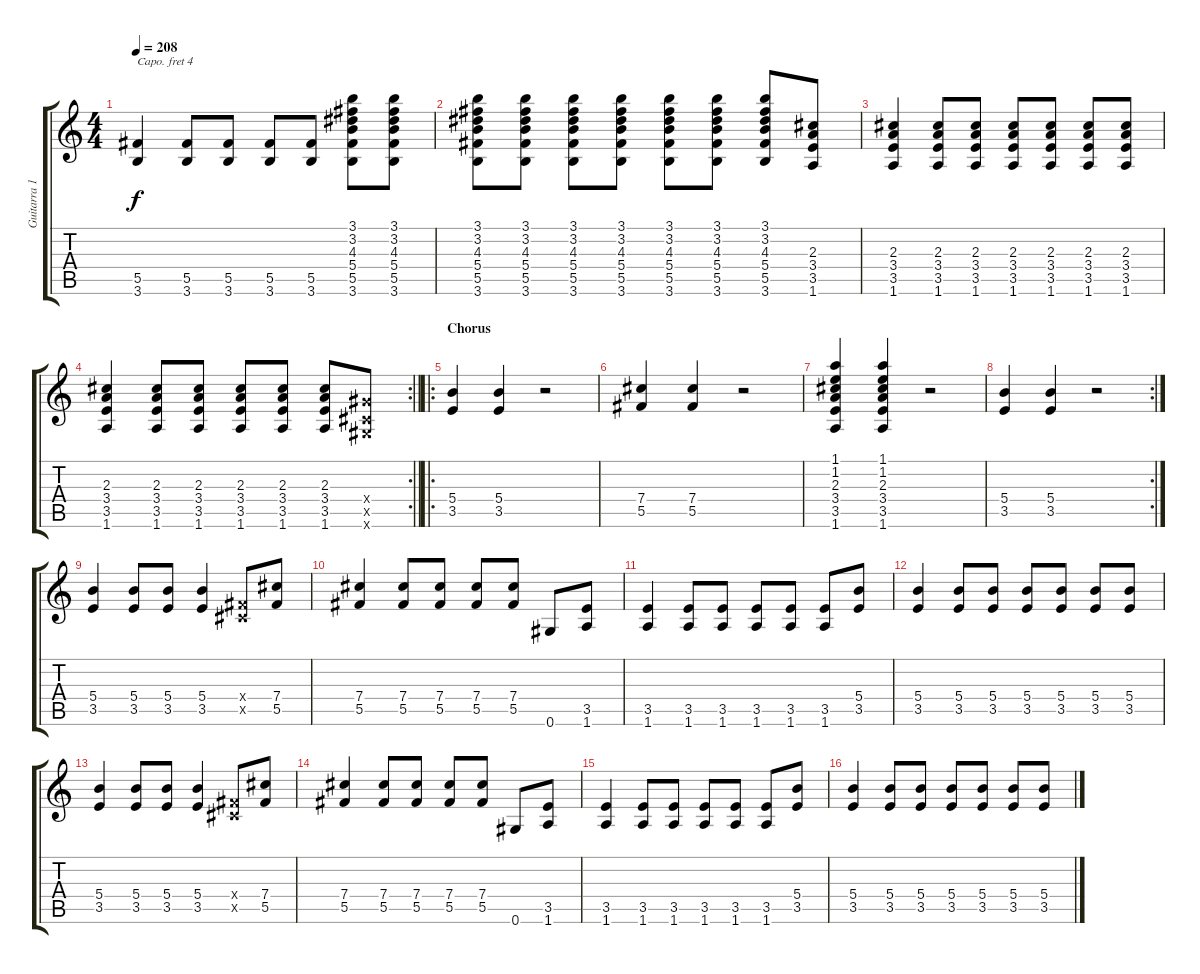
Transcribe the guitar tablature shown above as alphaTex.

\track ("Guitarra 1" "Guitarra 1") {instrument electricguitarclean}
\staff {score tabs}
\capo 4
\tuning (E4 B3 G3 D3 A2 E2) {hide}
\ts (4 4)
\tempo 208
\clef g2
\ks c
(5.5 3.6).4{dy f} (5.5 3.6).8 (5.5 3.6).8 (5.5 3.6).8 (5.5 3.6).8 (3.1 3.2 4.3 5.4 5.5 3.6).8 (3.1 3.2 4.3 5.4 5.5 3.6).8 |
(3.1 3.2 4.3 5.4 5.5 3.6).8 (3.1 3.2 4.3 5.4 5.5 3.6).8 (3.1 3.2 4.3 5.4 5.5 3.6).8 (3.1 3.2 4.3 5.4 5.5 3.6).8 (3.1 3.2 4.3 5.4 5.5 3.6).8 (3.1 3.2 4.3 5.4 5.5 3.6).8 (3.1 3.2 4.3 5.4 5.5 3.6).8 (2.3 3.4 3.5 1.6).8 |
(2.3 3.4 3.5 1.6).4 (2.3 3.4 3.5 1.6).8 (2.3 3.4 3.5 1.6).8 (2.3 3.4 3.5 1.6).8 (2.3 3.4 3.5 1.6).8 (2.3 3.4 3.5 1.6).8 (2.3 3.4 3.5 1.6).8 |
\rc 2
\barLineRight lightlight
(2.3 3.4 3.5 1.6).4 (2.3 3.4 3.5 1.6).8 (2.3 3.4 3.5 1.6).8 (2.3 3.4 3.5 1.6).8 (2.3 3.4 3.5 1.6).8 (2.3 3.4 3.5 1.6).8 (2.4{x} 0.5{x} 0.6{x}).8 |
\ro
\section ("" "Chorus")
(5.4 3.5).4 (5.4 3.5).4 r.2 |
(7.4 5.5).4 (7.4 5.5).4 r.2 |
(1.1 1.2 2.3 3.4 3.5 1.6).4 (1.1 1.2 2.3 3.4 3.5 1.6).4 r.2 |
\rc 2
(5.4 3.5).4 (5.4 3.5).4 r.2 |
(5.4 3.5).4{instrument distortionguitar} (5.4 3.5).8 (5.4 3.5).8 (5.4 3.5).4 (0.4{x} 0.5{x}).8 (7.4 5.5).8 |
(7.4 5.5).4 (7.4 5.5).8 (7.4 5.5).8 (7.4 5.5).8 (7.4 5.5).8 0.6.8 (3.5 1.6).8 |
(3.5 1.6).4 (3.5 1.6).8 (3.5 1.6).8 (3.5 1.6).8 (3.5 1.6).8 (3.5 1.6).8 (5.4 3.5).8 |
(5.4 3.5).4 (5.4 3.5).8 (5.4 3.5).8 (5.4 3.5).8 (5.4 3.5).8 (5.4 3.5).8 (5.4 3.5).8 |
(5.4 3.5).4{instrument distortionguitar} (5.4 3.5).8 (5.4 3.5).8 (5.4 3.5).4 (0.4{x} 0.5{x}).8 (7.4 5.5).8 |
(7.4 5.5).4 (7.4 5.5).8 (7.4 5.5).8 (7.4 5.5).8 (7.4 5.5).8 0.6.8 (3.5 1.6).8 |
(3.5 1.6).4 (3.5 1.6).8 (3.5 1.6).8 (3.5 1.6).8 (3.5 1.6).8 (3.5 1.6).8 (5.4 3.5).8 |
(5.4 3.5).4 (5.4 3.5).8 (5.4 3.5).8 (5.4 3.5).8 (5.4 3.5).8 (5.4 3.5).8 (5.4 3.5).8
